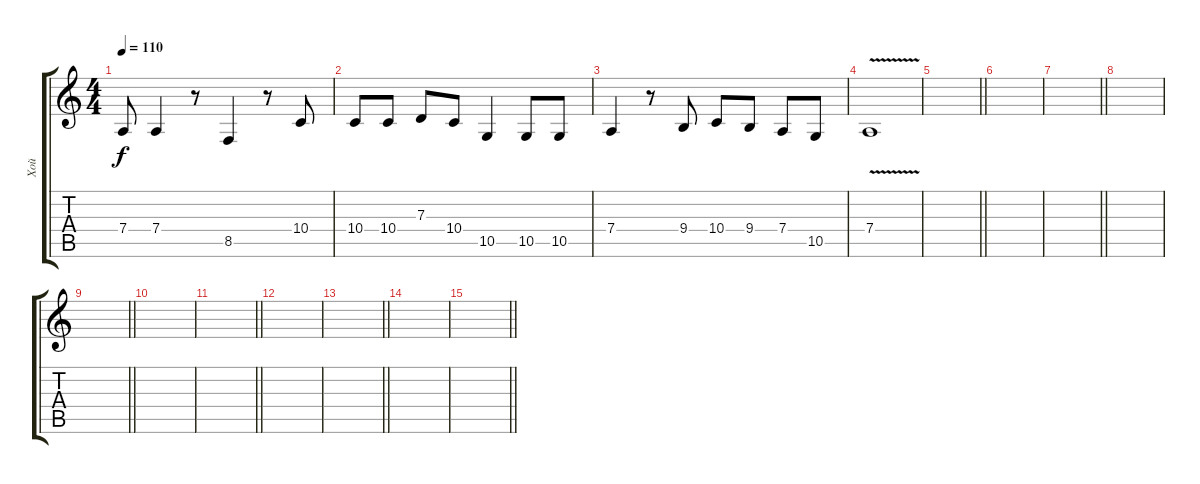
\track ("Хой" "Хой") {instrument cello}
\staff {score tabs}
\tuning (E4 B3 G3 D3 A2 E2) {hide}
\ts (4 4)
\tempo 110
\clef g2
\ks c
7.4.8{dy f} 7.4.4 r.8 8.5.4 r.8 10.4.8 |
10.4.8 10.4.8 7.3.8 10.4.8 10.5.4 10.5.8 10.5.8 |
7.4.4 r.8 9.4.8 10.4.8 9.4.8 7.4.8 10.5.8 |
7.4{v}.1 |
\barLineRight lightlight
|
|
\barLineRight lightlight
|
|
\barLineRight lightlight
|
|
\barLineRight lightlight
|
|
\barLineRight lightlight
|
|
\barLineRight lightlight
